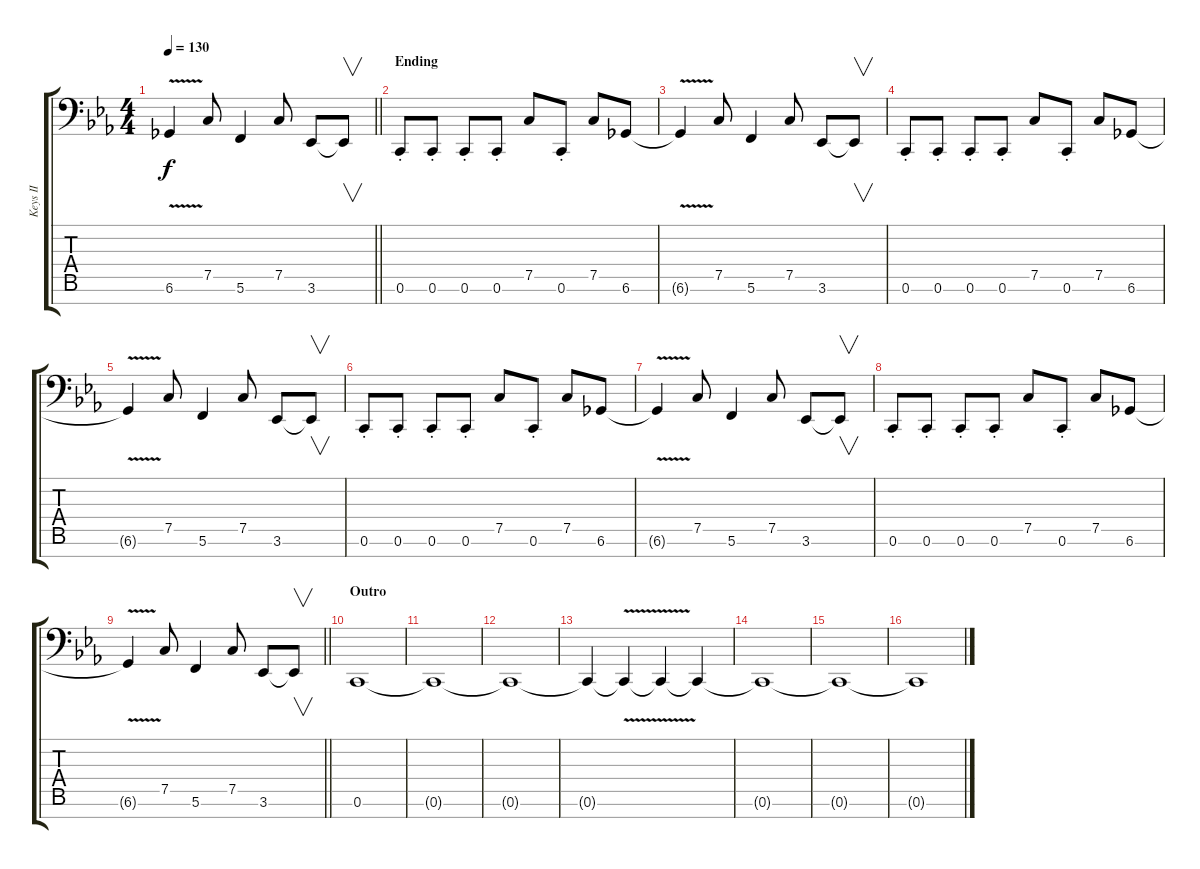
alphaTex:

\track ("Keys II" "Keys II") {instrument stringensemble1}
\staff {score tabs}
\tuning (C4 G3 Eb3 Bb2 F2 C2 G1) {hide}
\ts (4 4)
\tempo 130
\clef f4
\barLineRight lightlight
\ks cminor
6.6{v t}.4{dy f} 7.5.8 5.6.4 7.5.8 3.6.8 3.6{t}.8{v} |
\section ("" "Ending")
0.6{st}.8 0.6{st}.8 0.6{st}.8 0.6{st}.8 7.5.8 0.6{st}.8 7.5.8 6.6.8 |
6.6{v t}.4 7.5.8 5.6.4 7.5.8 3.6.8 3.6{t}.8{v} |
0.6{st}.8 0.6{st}.8 0.6{st}.8 0.6{st}.8 7.5.8 0.6{st}.8 7.5.8 6.6.8 |
6.6{v t}.4 7.5.8 5.6.4 7.5.8 3.6.8 3.6{t}.8{v} |
0.6{st}.8 0.6{st}.8 0.6{st}.8 0.6{st}.8 7.5.8 0.6{st}.8 7.5.8 6.6.8 |
6.6{v t}.4 7.5.8 5.6.4 7.5.8 3.6.8 3.6{t}.8{v} |
0.6{st}.8 0.6{st}.8 0.6{st}.8 0.6{st}.8 7.5.8 0.6{st}.8 7.5.8 6.6.8 |
\barLineRight lightlight
6.6{v t}.4 7.5.8 5.6.4 7.5.8 3.6.8 3.6{t}.8{v} |
\section ("" "Outro")
0.6.1 |
0.6{t}.1 |
0.6{t}.1 |
0.6{t}.4 0.6{v t}.4 0.6{t}.4 0.6{t}.4 |
0.6{t}.1 |
0.6{t}.1 |
0.6{t}.1
